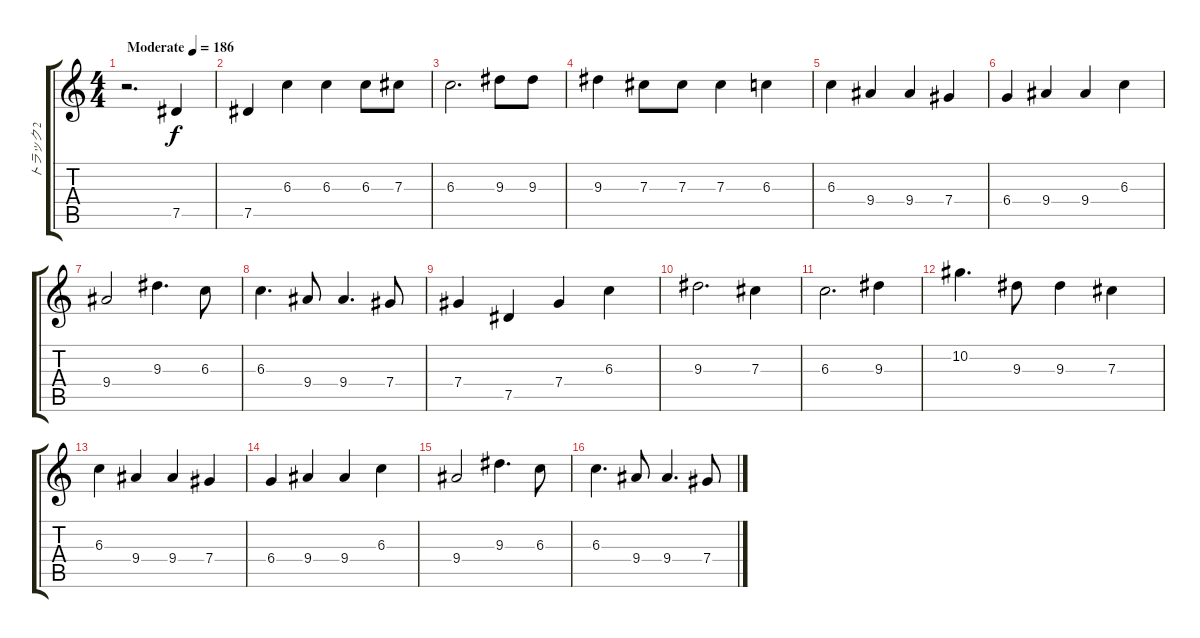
\track ("トラック 2" "トラック 2") {instrument distortionguitar}
\staff {score tabs}
\tuning (Eb4 Bb3 Gb3 Db3 Ab2 Eb2) {hide}
\ts (4 4)
\tempo (186 "Moderate")
\clef g2
\ks c
r.2{d dy f instrument distortionguitar} 7.5.4 |
7.5.4 6.3.4 6.3.4 6.3.8 7.3.8 |
6.3.2{d} 9.3.8 9.3.8 |
9.3.4 7.3.8 7.3.8 7.3.4 6.3.4 |
6.3.4 9.4.4 9.4.4 7.4.4 |
6.4.4 9.4.4 9.4.4 6.3.4 |
9.4.2 9.3.4{d} 6.3.8 |
6.3.4{d} 9.4.8 9.4.4{d} 7.4.8 |
7.4.4 7.5.4 7.4.4 6.3.4 |
9.3.2{d} 7.3.4 |
6.3.2{d} 9.3.4 |
10.2.4{d} 9.3.8 9.3.4 7.3.4 |
6.3.4 9.4.4 9.4.4 7.4.4 |
6.4.4 9.4.4 9.4.4 6.3.4 |
9.4.2 9.3.4{d} 6.3.8 |
6.3.4{d} 9.4.8 9.4.4{d} 7.4.8
